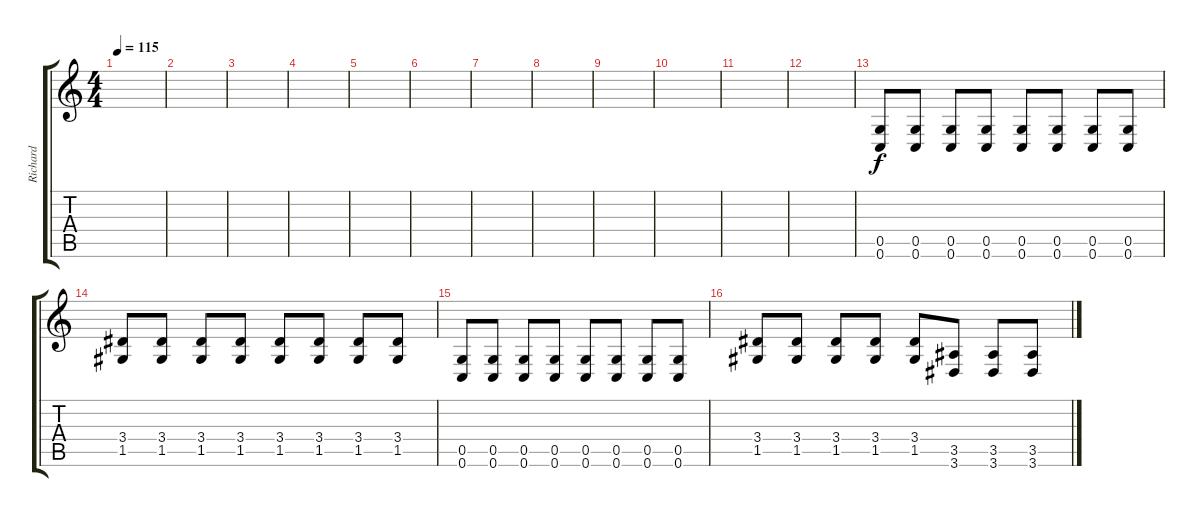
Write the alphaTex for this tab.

\track ("Richard" "Richard") {instrument distortionguitar}
\staff {score tabs}
\tuning (D4 A3 F3 C3 G2 C2) {hide}
\ts (4 4)
\tempo 115
\clef g2
\ks c
|
|
|
|
|
|
|
|
|
|
|
|
(0.5 0.6).8 (0.5 0.6).8 (0.5 0.6).8 (0.5 0.6).8 (0.5 0.6).8 (0.5 0.6).8 (0.5 0.6).8 (0.5 0.6).8 |
(3.4 1.5).8 (3.4 1.5).8 (3.4 1.5).8 (3.4 1.5).8 (3.4 1.5).8 (3.4 1.5).8 (3.4 1.5).8 (3.4 1.5).8 |
(0.5 0.6).8 (0.5 0.6).8 (0.5 0.6).8 (0.5 0.6).8 (0.5 0.6).8 (0.5 0.6).8 (0.5 0.6).8 (0.5 0.6).8 |
(3.4 1.5).8 (3.4 1.5).8 (3.4 1.5).8 (3.4 1.5).8 (3.4 1.5).8 (3.5 3.6).8 (3.5 3.6).8 (3.5 3.6).8
